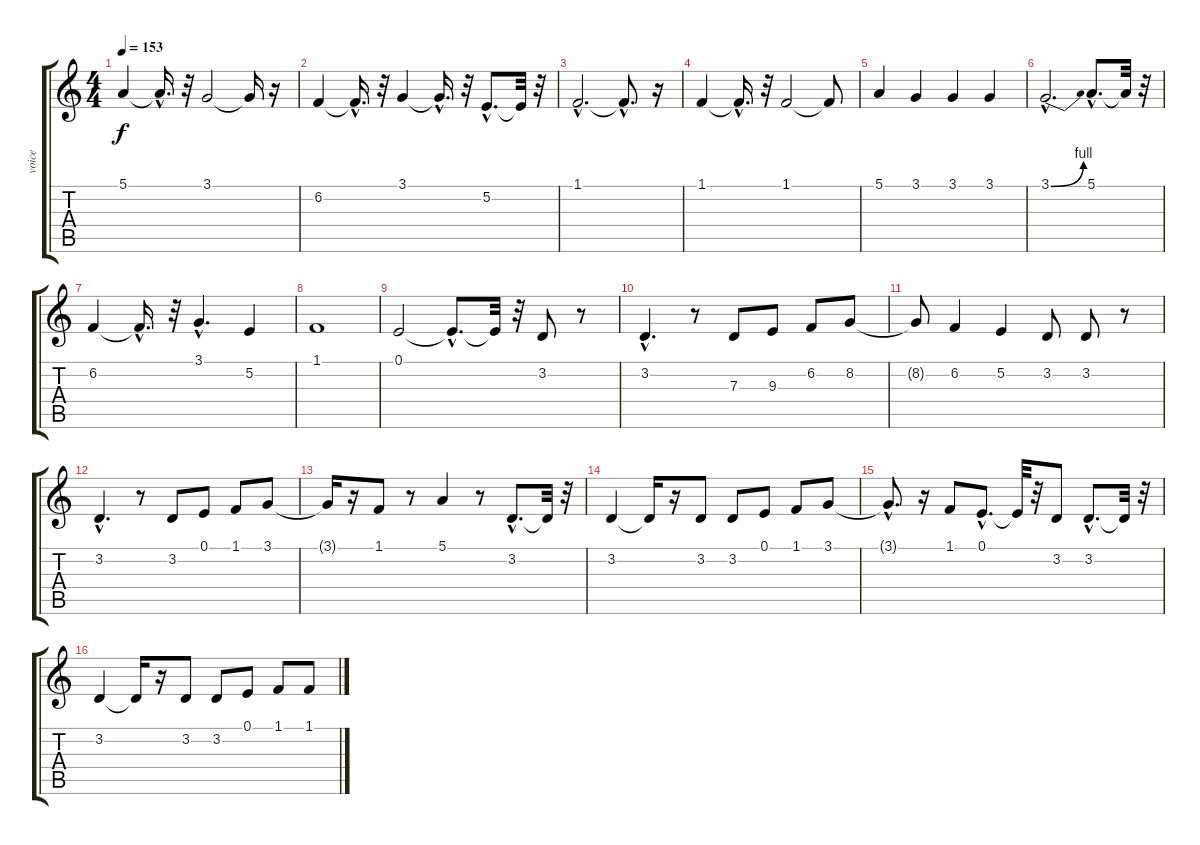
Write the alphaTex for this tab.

\track ("voice" "voice") {instrument voiceoohs}
\staff {score tabs}
\tuning (E4 B3 G3 D3 A2 E2) {hide}
\ts (4 4)
\tempo 153
\clef g2
\ks c
5.1.4{dy f} 5.1{hac t}.16{d} r.32 3.1.2 3.1{t}.16 r.16 |
6.2.4 6.2{hac t}.16{d} r.32 3.1.4 3.1{hac t}.16{d} r.32 5.2{hac}.8{d} 5.2{t}.32 r.32 |
1.1{hac}.2{d} 1.1{hac t}.8{d} r.16 |
1.1.4 1.1{hac t}.16{d} r.32 1.1.2 1.1{t}.8 |
5.1.4 3.1.4 3.1.4 3.1.4 |
3.1{be (bend 0 0 60 4) hac}.2{d} 5.1{hac}.8{d} 5.1{t}.32 r.32 |
6.2.4 6.2{hac t}.16{d} r.32 3.1{hac}.4{d} 5.2.4 |
1.1.1 |
0.1.2 0.1{hac t}.8{d} 0.1{t}.32 r.32 3.2.8 r.8 |
3.2{hac}.4{d} r.8 7.3.8 9.3.8 6.2.8 8.2.8 |
8.2{t}.8 6.2.4 5.2.4 3.2.8 3.2.8 r.8 |
3.2{hac}.4{d} r.8 3.2.8 0.1.8 1.1.8 3.1.8 |
3.1{t}.16 r.16 1.1.8 r.8 5.1.4 r.8 3.2{hac}.8{d} 3.2{t}.32 r.32 |
3.2.4 3.2{t}.16 r.16 3.2.8 3.2.8 0.1.8 1.1.8 3.1.8 |
3.1{hac t}.8{d} r.16 1.1.8 0.1{hac}.8{d} 0.1{t}.32 r.32 3.2.8 3.2{hac}.8{d} 3.2{t}.32 r.32 |
3.2.4 3.2{t}.16 r.16 3.2.8 3.2.8 0.1.8 1.1.8 1.1.8
